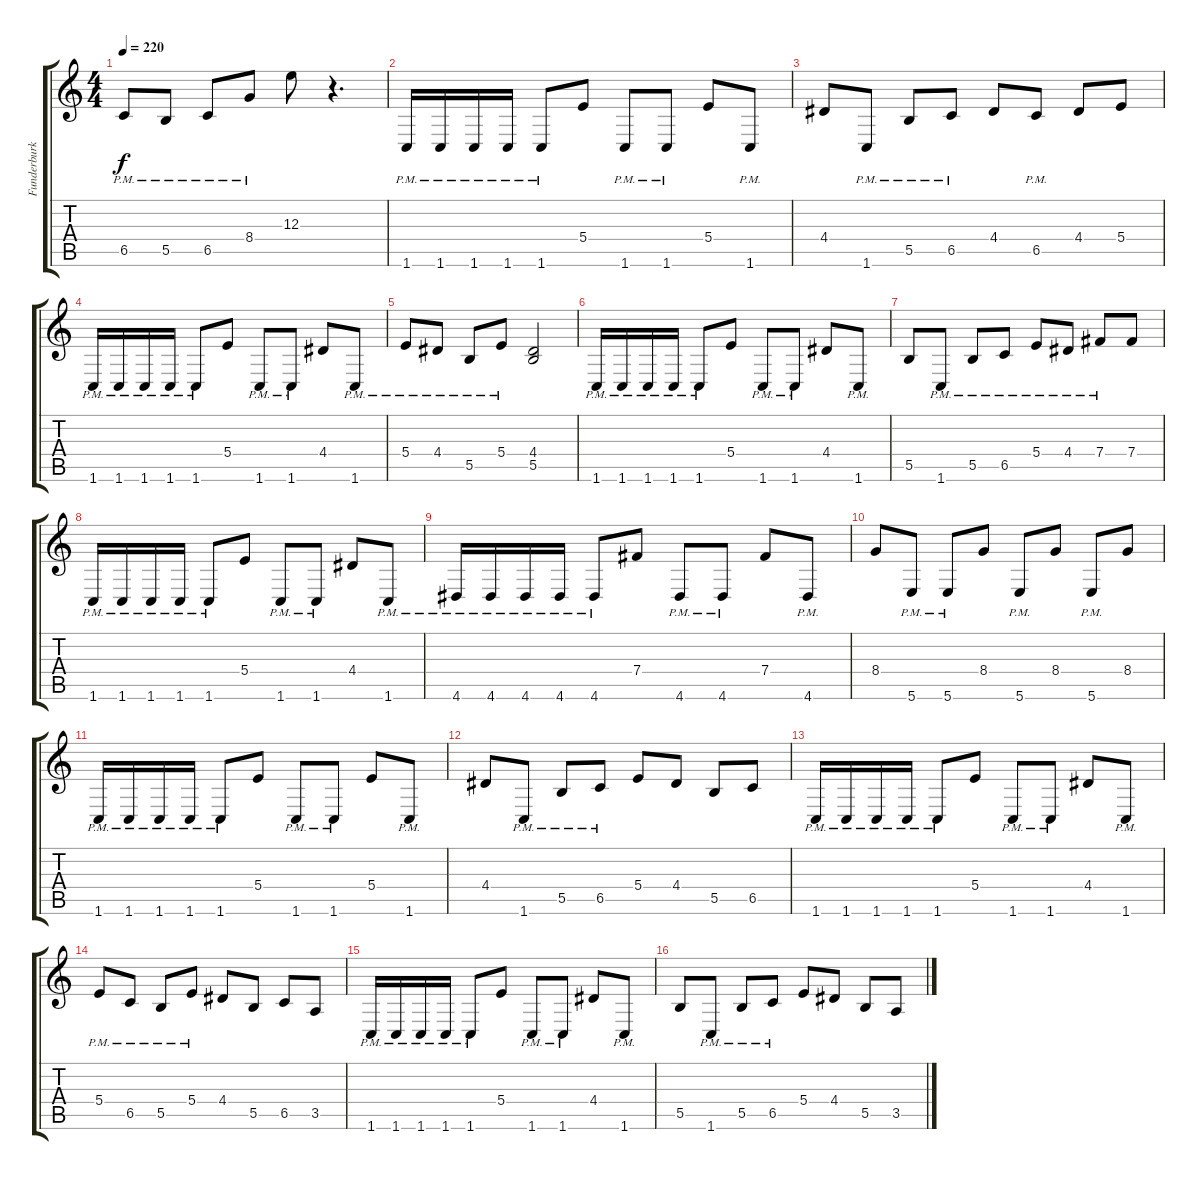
\track ("Funderburk Rhythm" "Funderburk") {instrument overdrivenguitar}
\staff {score tabs}
\tuning (Db4 Ab3 E3 B2 Gb2 B1) {hide}
\ts (4 4)
\tempo 220
\clef g2
\ks c
6.5{pm}.8{dy f} 5.5{pm}.8 6.5{pm}.8 8.4{pm}.8 12.3.8 r.4{d} |
1.6{pm}.16 1.6{pm}.16 1.6{pm}.16 1.6{pm}.16 1.6{pm}.8 5.4.8 1.6{pm}.8 1.6{pm}.8 5.4.8 1.6{pm}.8 |
4.4.8 1.6{pm}.8 5.5{pm}.8 6.5{pm}.8 4.4.8 6.5{pm}.8 4.4.8 5.4.8 |
1.6{pm}.16 1.6{pm}.16 1.6{pm}.16 1.6{pm}.16 1.6{pm}.8 5.4.8 1.6{pm}.8 1.6{pm}.8 4.4.8 1.6{pm}.8 |
5.4{pm}.8 4.4{pm}.8 5.5{pm}.8 5.4{pm}.8 (4.4 5.5).2 |
1.6{pm}.16 1.6{pm}.16 1.6{pm}.16 1.6{pm}.16 1.6{pm}.8 5.4.8 1.6{pm}.8 1.6{pm}.8 4.4.8 1.6{pm}.8 |
5.5.8 1.6{pm}.8 5.5{pm}.8 6.5{pm}.8 5.4{pm}.8 4.4{pm}.8 7.4{pm}.8 7.4.8 |
1.6{pm}.16 1.6{pm}.16 1.6{pm}.16 1.6{pm}.16 1.6{pm}.8 5.4.8 1.6{pm}.8 1.6{pm}.8 4.4.8 1.6{pm}.8 |
4.6{pm}.16 4.6{pm}.16 4.6{pm}.16 4.6{pm}.16 4.6{pm}.8 7.4.8 4.6{pm}.8 4.6{pm}.8 7.4.8 4.6{pm}.8 |
8.4.8 5.6{pm}.8 5.6{pm}.8 8.4.8 5.6{pm}.8 8.4.8 5.6{pm}.8 8.4.8 |
1.6{pm}.16 1.6{pm}.16 1.6{pm}.16 1.6{pm}.16 1.6{pm}.8 5.4.8 1.6{pm}.8 1.6{pm}.8 5.4.8 1.6{pm}.8 |
4.4.8 1.6{pm}.8 5.5{pm}.8 6.5{pm}.8 5.4.8 4.4.8 5.5.8 6.5.8 |
1.6{pm}.16 1.6{pm}.16 1.6{pm}.16 1.6{pm}.16 1.6{pm}.8 5.4.8 1.6{pm}.8 1.6{pm}.8 4.4.8 1.6{pm}.8 |
5.4{pm}.8 6.5{pm}.8 5.5{pm}.8 5.4{pm}.8 4.4.8 5.5.8 6.5.8 3.5.8 |
1.6{pm}.16 1.6{pm}.16 1.6{pm}.16 1.6{pm}.16 1.6{pm}.8 5.4.8 1.6{pm}.8 1.6{pm}.8 4.4.8 1.6{pm}.8 |
5.5.8 1.6{pm}.8 5.5{pm}.8 6.5{pm}.8 5.4.8 4.4.8 5.5.8 3.5.8
